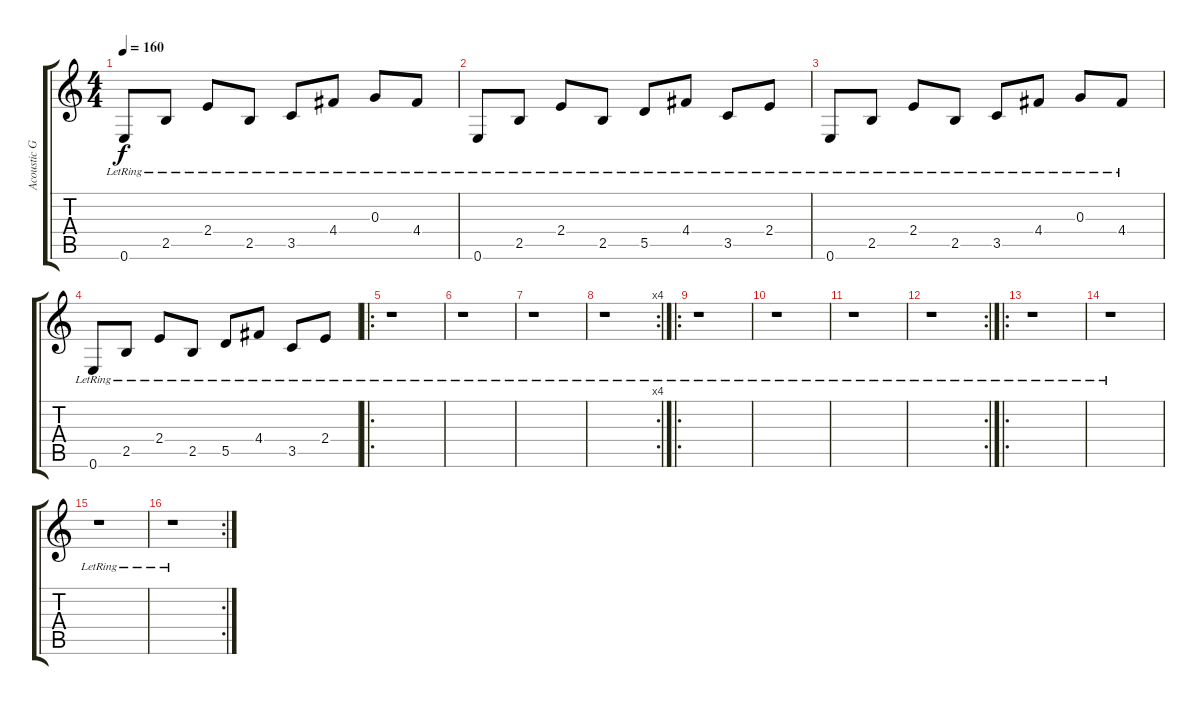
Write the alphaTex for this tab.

\track ("Acoustic Guitar" "Acoustic G") {instrument acousticguitarnylon}
\staff {score tabs}
\tuning (E4 B3 G3 D3 A2 E2) {hide}
\ts (4 4)
\tempo 160
\clef g2
\ks c
0.6{lr}.8{dy f} 2.5{lr}.8 2.4{lr}.8 2.5{lr}.8 3.5{lr}.8 4.4{lr}.8 0.3{lr}.8 4.4{lr}.8 |
0.6{lr}.8 2.5{lr}.8 2.4{lr}.8 2.5{lr}.8 5.5{lr}.8 4.4{lr}.8 3.5{lr}.8 2.4{lr}.8 |
0.6{lr}.8 2.5{lr}.8 2.4{lr}.8 2.5{lr}.8 3.5{lr}.8 4.4{lr}.8 0.3{lr}.8 4.4{lr}.8 |
0.6{lr}.8 2.5{lr}.8 2.4{lr}.8 2.5{lr}.8 5.5{lr}.8 4.4{lr}.8 3.5{lr}.8 2.4{lr}.8 |
\ro
r.1 |
r.1 |
r.1 |
\rc 4
r.1 |
\ro
r.1 |
r.1 |
r.1 |
\rc 2
r.1 |
\ro
r.1 |
r.1 |
r.1 |
\rc 2
r.1
